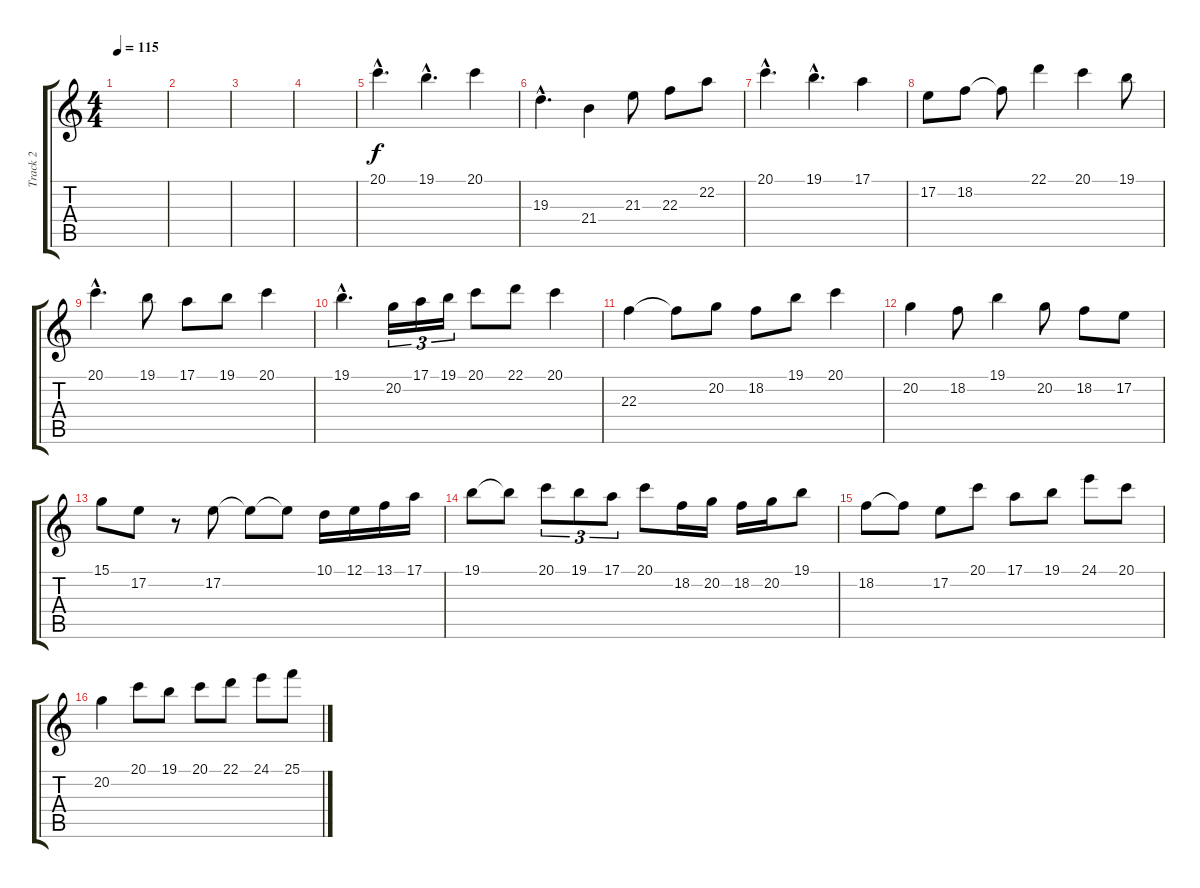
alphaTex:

\track ("Track 2" "Track 2") {instrument acousticgrandpiano}
\staff {score tabs}
\tuning (E4 B3 G3 D3 A2 E2) {hide}
\ts (4 4)
\tempo 115
\clef g2
\ks c
|
|
|
|
20.1{hac}.4{d} 19.1{hac}.4{d} 20.1.4 |
19.3{hac}.4{d} 21.4.4 21.3.8 22.3.8 22.2.8 |
20.1{hac}.4{d} 19.1{hac}.4{d} 17.1.4 |
17.2.8 18.2.8 18.2{t}.8 22.1.4 20.1.4 19.1.8 |
20.1{hac}.4{d} 19.1.8 17.1.8 19.1.8 20.1.4 |
19.1{hac}.4{d} 20.2.16{tu (3 2)} 17.1.16{tu (3 2)} 19.1.16{tu (3 2)} 20.1.8 22.1.8 20.1.4 |
22.3.4 22.3{t}.8 20.2.8 18.2.8 19.1.8 20.1.4 |
20.2.4 18.2.8 19.1.4 20.2.8 18.2.8 17.2.8 |
15.1.8 17.2.8 r.8 17.2.8 17.2{t}.8 17.2{t}.8 10.1.16 12.1.16 13.1.16 17.1.16 |
19.1.8 19.1{t}.8 20.1.8{tu (3 2)} 19.1.8{tu (3 2)} 17.1.8{tu (3 2)} 20.1.8 18.2.16 20.2.16 18.2.16 20.2.16 19.1.8 |
18.2.8 18.2{t}.8 17.2.8 20.1.8 17.1.8 19.1.8 24.1.8 20.1.8 |
20.2.4 20.1.8 19.1.8 20.1.8 22.1.8 24.1.8 25.1.8
